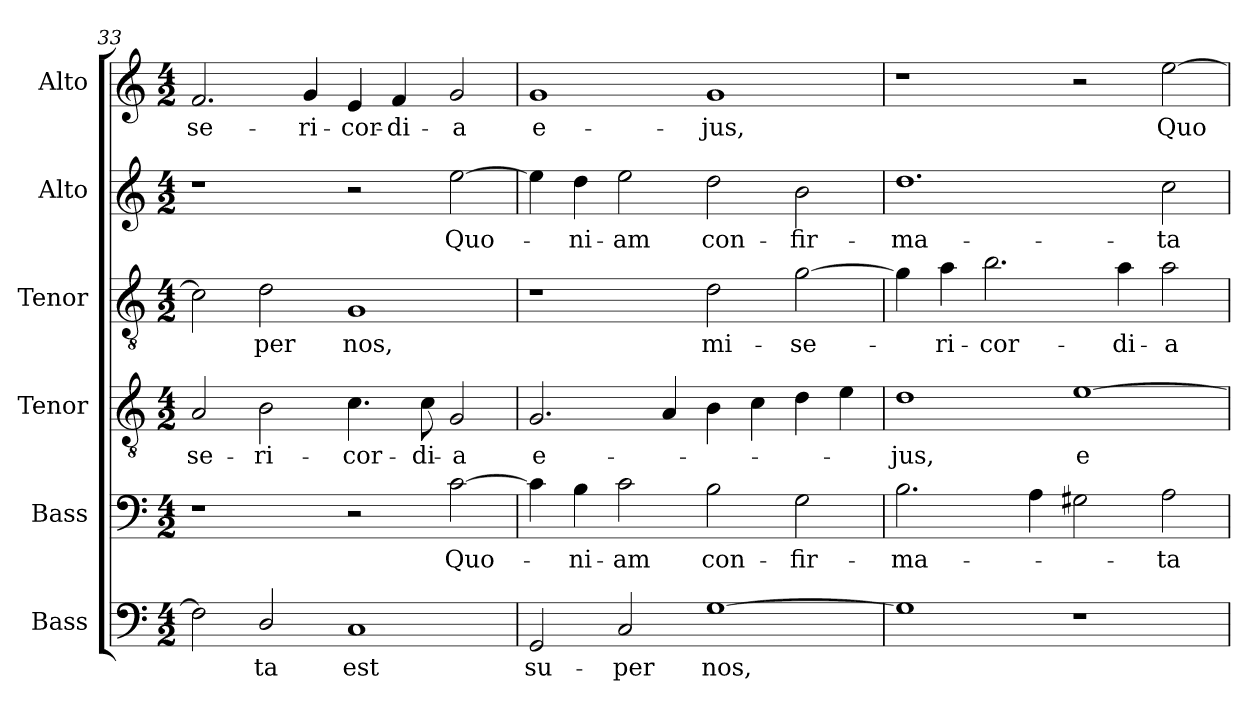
**kern	**text	**kern	**text	**kern	**text	**kern	**text	**kern	**text	**kern	**text
*part6	*part6	*part5	*part5	*part4	*part4	*part3	*part3	*part2	*part2	*part1	*part1
*staff6	*staff6	*staff5	*staff5	*staff4	*staff4	*staff3	*staff3	*staff2	*staff2	*staff1	*staff1
*I"Bass	*	*I"Bass	*	*I"Tenor	*	*I"Tenor	*	*I"Alto	*	*I"Alto	*
*I'B.	*	*I'B.	*	*I'T.	*	*I'T.	*	*I'A.	*	*I'A.	*
*clefF4	*	*clefF4	*	*clefGv2	*	*clefGv2	*	*clefG2	*	*clefG2	*
*	*	*	*	*ITrd7c12	*	*ITrd7c12	*	*	*	*	*
*k[]	*	*k[]	*	*k[]	*	*k[]	*	*k[]	*	*k[]	*
*C:	*	*C:	*	*C:	*	*C:	*	*C:	*	*C:	*
*M4/2	*	*M4/2	*	*M4/2	*	*M4/2	*	*M4/2	*	*M4/2	*
=33	=33	=33	=33	=33	=33	=33	=33	=33	=33	=33	=33
!	!	!	!	!	!LO:LY:b:color=#000000	!	!	!	!	!	!
!	!	!	!	!	!	!	!	!	!	!	!LO:LY:b:color=#000000
2Fi\]	.	1r	.	2AAi/	-se-	2Ci\]	.	1r	.	2.fi/	-se-
!	!LO:LY:b:color=#000000	!	!	!	!	!	!	!	!	!	!
!	!	!	!	!	!LO:LY:b:color=#000000	!	!	!	!	!	!
!	!	!	!	!	!	!	!LO:LY:b:color=#000000	!	!	!	!
2Di/	-ta	.	.	2BBi\	-ri-	2Di\	-per	.	.	.	.
!	!	!	!	!	!	!	!	!	!	!	!LO:LY:b:color=#000000
.	.	.	.	.	.	.	.	.	.	4gi/	-ri-
!	!LO:LY:b:color=#000000	!	!	!	!	!	!	!	!	!	!
!	!	!	!	!	!LO:LY:b:color=#000000	!	!	!	!	!	!
!	!	!	!	!	!	!	!LO:LY:b:color=#000000	!	!	!	!
!	!	!	!	!	!	!	!	!	!	!	!LO:LY:b:color=#000000
1Ci	est	2r	.	4.Ci\	-cor-	1GGi	nos,	2r	.	4ei/	-cor-
!	!	!	!	!	!	!	!	!	!	!	!LO:LY:b:color=#000000
.	.	.	.	.	.	.	.	.	.	4fi/	-di-
!	!	!	!	!	!LO:LY:b:color=#000000	!	!	!	!	!	!
.	.	.	.	8Ci\	-di-	.	.	.	.	.	.
!	!	!	!LO:LY:b:color=#000000	!	!	!	!	!	!	!	!
!	!	!	!	!	!LO:LY:b:color=#000000	!	!	!	!	!	!
!	!	!	!	!	!	!	!	!	!LO:LY:b:color=#000000	!	!
!	!	!	!	!	!	!	!	!	!	!	!LO:LY:b:color=#000000
.	.	[2ci\	Quo-	2GGi/	-a	.	.	[2eei\	Quo-	2gi/	-a
!!LO:LB:g=z
=34	=34	=34	=34	=34	=34	=34	=34	=34	=34	=34	=34
!	!LO:LY:b:color=#000000	!	!	!	!	!	!	!	!	!	!
!	!	!	!	!	!LO:LY:b:color=#000000	!	!	!	!	!	!
!	!	!	!	!	!	!	!	!	!	!	!LO:LY:b:color=#000000
2GGi/	su-	4ci\]	.	2.GGi/	e-	1r	.	4eei\]	.	1gi	e-
!	!	!	!LO:LY:b:color=#000000	!	!	!	!	!	!	!	!
!	!	!	!	!	!	!	!	!	!LO:LY:b:color=#000000	!	!
.	.	4Bi\	-ni-	.	.	.	.	4ddi\	-ni-	.	.
!	!LO:LY:b:color=#000000	!	!	!	!	!	!	!	!	!	!
!	!	!	!LO:LY:b:color=#000000	!	!	!	!	!	!	!	!
!	!	!	!	!	!	!	!	!	!LO:LY:b:color=#000000	!	!
2Ci/	-per	2ci\	-am	.	.	.	.	2eei\	-am	.	.
.	.	.	.	4AAi/	.	.	.	.	.	.	.
!	!LO:LY:b:color=#000000	!	!	!	!	!	!	!	!	!	!
!	!	!	!LO:LY:b:color=#000000	!	!	!	!	!	!	!	!
!	!	!	!	!	!	!	!LO:LY:b:color=#000000	!	!	!	!
!	!	!	!	!	!	!	!	!	!LO:LY:b:color=#000000	!	!
!	!	!	!	!	!	!	!	!	!	!	!LO:LY:b:color=#000000
[1Gi	nos,	2Bi\	con-	4BBi\	.	2Di\	mi-	2ddi\	con-	1gi	-jus,
.	.	.	.	4Ci\	.	.	.	.	.	.	.
!	!	!	!LO:LY:b:color=#000000	!	!	!	!	!	!	!	!
!	!	!	!	!	!	!	!LO:LY:b:color=#000000	!	!	!	!
!	!	!	!	!	!	!	!	!	!LO:LY:b:color=#000000	!	!
.	.	2Gi\	-fir-	4Di\	.	[2Gi\	-se-	2bi\	-fir-	.	.
.	.	.	.	4Ei\	.	.	.	.	.	.	.
=35	=35	=35	=35	=35	=35	=35	=35	=35	=35	=35	=35
!	!	!	!LO:LY:b:color=#000000	!	!	!	!	!	!	!	!
!	!	!	!	!	!LO:LY:b:color=#000000	!	!	!	!	!	!
!	!	!	!	!	!	!	!	!	!LO:LY:b:color=#000000	!	!
1Gi]	.	2.Bi\	-ma-	1Di	-jus,	4Gi\]	.	1.ddi	-ma-	1r	.
!	!	!	!	!	!	!	!LO:LY:b:color=#000000	!	!	!	!
.	.	.	.	.	.	4Ai\	-ri-	.	.	.	.
!	!	!	!	!	!	!	!LO:LY:b:color=#000000	!	!	!	!
.	.	.	.	.	.	2.Bi\	-cor-	.	.	.	.
.	.	4Ai\	.	.	.	.	.	.	.	.	.
!	!	!	!	!	!LO:LY:b:color=#000000	!	!	!	!	!	!
1r	.	2G#Xi\	.	[1Ei	e-	.	.	.	.	2r	.
!	!	!	!	!	!	!	!LO:LY:b:color=#000000	!	!	!	!
.	.	.	.	.	.	4Ai\	-di-	.	.	.	.
!	!	!	!LO:LY:b:color=#000000	!	!	!	!	!	!	!	!
!	!	!	!	!	!	!	!LO:LY:b:color=#000000	!	!	!	!
!	!	!	!	!	!	!	!	!	!LO:LY:b:color=#000000	!	!
!	!	!	!	!	!	!	!	!	!	!	!LO:LY:b:color=#000000
.	.	2Ai\	-ta	.	.	2Ai\	-a	2cci\	-ta	[2eei\	Quo-
=	=	=	=	=	=	=	=	=	=	=	=
*-	*-	*-	*-	*-	*-	*-	*-	*-	*-	*-	*-
